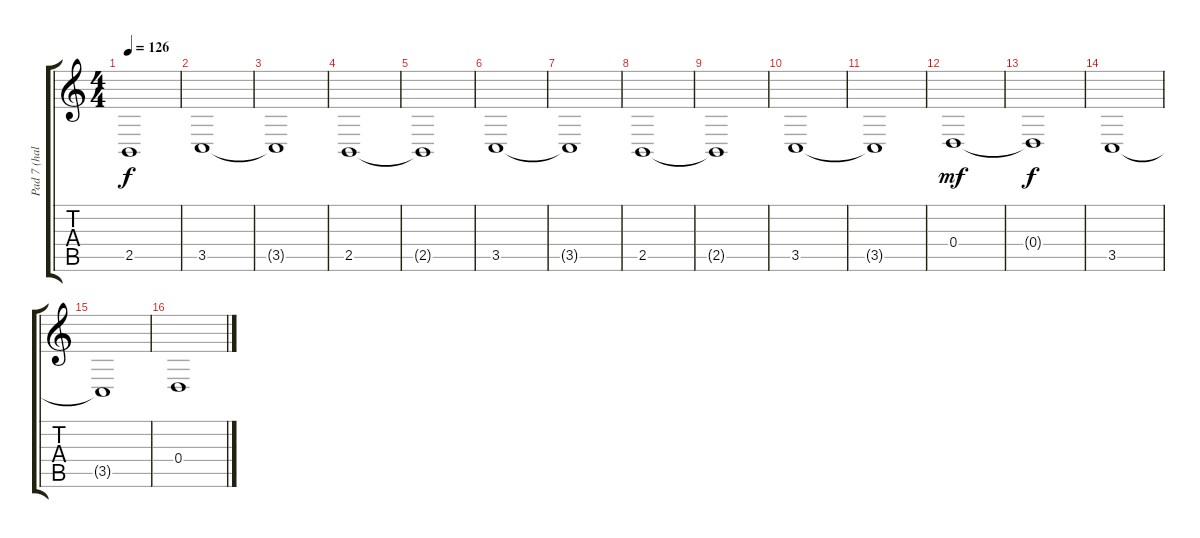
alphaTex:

\track ("Pad 7 (halo)" "Pad 7 (hal") {instrument pad7halo}
\staff {score tabs}
\tuning (E4 B3 G3 D3 A2 E2) {hide}
\ts (4 4)
\tempo 126
\clef g2
\ks c
2.5{t}.1{dy f} |
3.5.1 |
3.5{t}.1 |
2.5.1 |
2.5{t}.1 |
3.5.1 |
3.5{t}.1 |
2.5.1 |
2.5{t}.1 |
3.5.1 |
3.5{t}.1 |
0.4.1{dy mf} |
0.4{t}.1{dy f} |
3.5.1 |
3.5{t}.1 |
0.4.1
